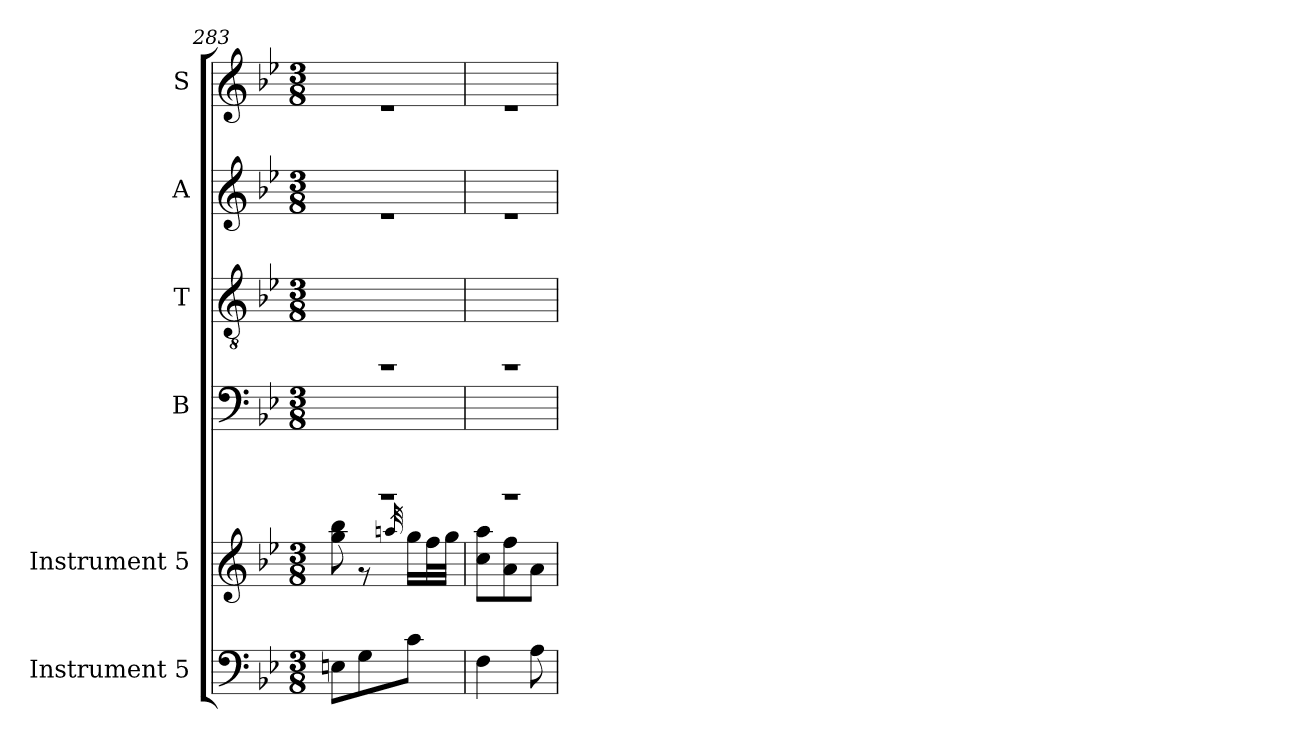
**kern	**kern	**kern	**kern	**kern	**kern
*part6	*part5	*part4	*part3	*part2	*part1
*staff6	*staff5	*staff4	*staff3	*staff2	*staff1
*I"Instrument 5	*I"Instrument 5	*I"B	*I"T	*I"A	*I"S
*	*	*I'B	*I'T	*I'A	*I'S
!!LO:PB:g=z
*clefF4	*clefG2	*clefF4	*clefGv2	*clefG2	*clefG2
*k[b-e-]	*k[b-e-]	*k[b-e-]	*k[b-e-]	*k[b-e-]	*k[b-e-]
*B-:	*B-:	*B-:	*B-:	*B-:	*B-:
*M3/8	*M3/8	*M3/8	*M3/8	*M3/8	*M3/8
=283	=283	=283	=283	=283	=283
8En\L	8gg\ 8bb-\	4.rBBBB	4.rEE	4.re	4.re
8G\	8rf	.	.	.	.
.	32qaan/	.	.	.	.
8c\J	16gg\L	.	.	.	.
.	32ff\	.	.	.	.
.	32gg\J	.	.	.	.
=284	=284	=284	=284	=284	=284
4F\	8cc\ 8aa\L	4.rBBBB	4.rEE	4.re	4.re
.	8a\ 8ff\	.	.	.	.
8A\	8a\J	.	.	.	.
=	=	=	=	=	=
*-	*-	*-	*-	*-	*-
